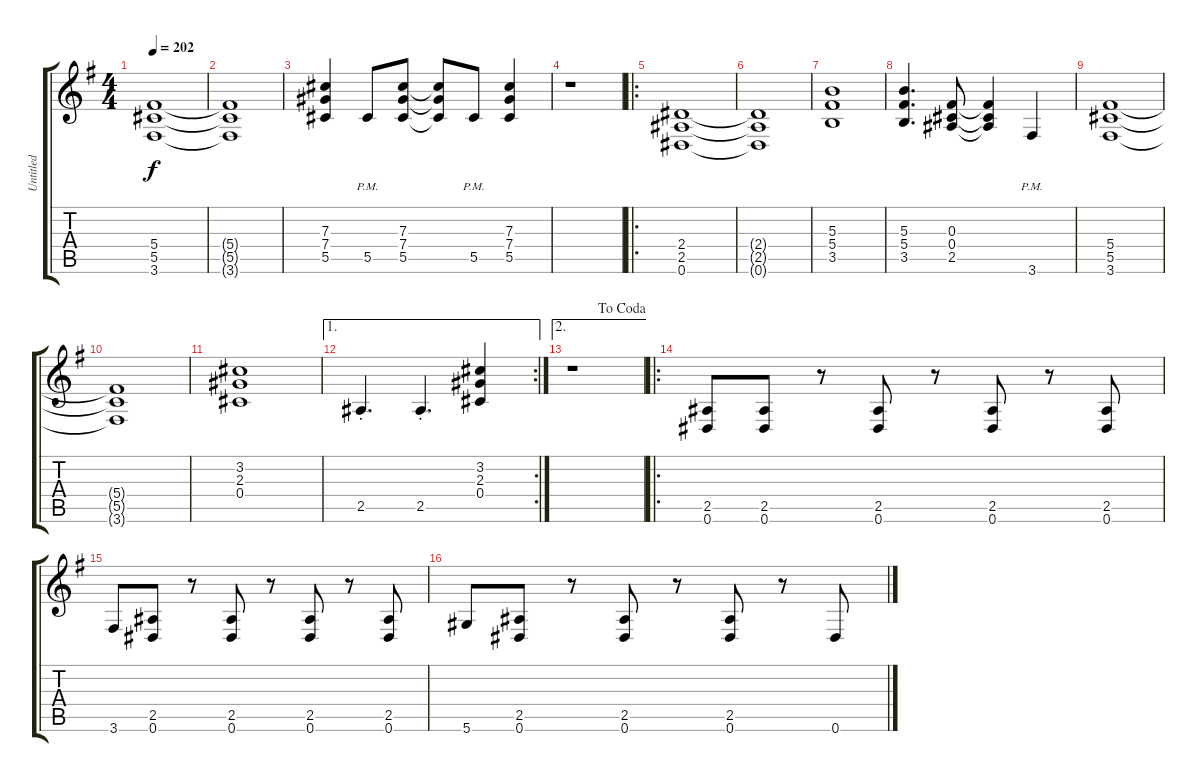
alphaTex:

\track ("Untitled" "Untitled") {instrument distortionguitar}
\staff {score tabs}
\tuning (Eb4 Bb3 Gb3 Db3 Ab2 Eb2) {hide}
\ts (4 4)
\tempo 202
\clef g2
\ks g
(5.4{t} 5.5{t} 3.6{t}).1{dy f} |
(5.4{t} 5.5{t} 3.6{t}).1 |
(7.3 7.4 5.5).4 5.5{pm}.8 (7.3 7.4 5.5).8 (7.3{t} 7.4{t} 5.5{t}).8 5.5{pm}.8 (7.3 7.4 5.5).4 |
r.1 |
\ro
(2.4 2.5 0.6).1 |
(2.4{t} 2.5{t} 0.6{t}).1 |
(5.3 5.4 3.5).1 |
(5.3 5.4 3.5).4{d} (0.3 0.4 2.5).8 (0.3{t} 0.4{t} 2.5{t}).4 3.6{pm}.4 |
(5.4 5.5 3.6).1 |
(5.4{t} 5.5{t} 3.6{t}).1 |
(3.2 2.3 0.4).1 |
\ae 1
\rc 2
2.5{st}.4{d} 2.5{st}.4{d} (3.2 2.3 0.4).4 |
\ae 2
\jump dacoda
r.1 |
\ro
(2.5 0.6).8 (2.5 0.6).8 r.8 (2.5 0.6).8 r.8 (2.5 0.6).8 r.8 (2.5 0.6).8 |
3.6.8 (2.5 0.6).8 r.8 (2.5 0.6).8 r.8 (2.5 0.6).8 r.8 (2.5 0.6).8 |
5.6.8 (2.5 0.6).8 r.8 (2.5 0.6).8 r.8 (2.5 0.6).8 r.8 0.6.8
